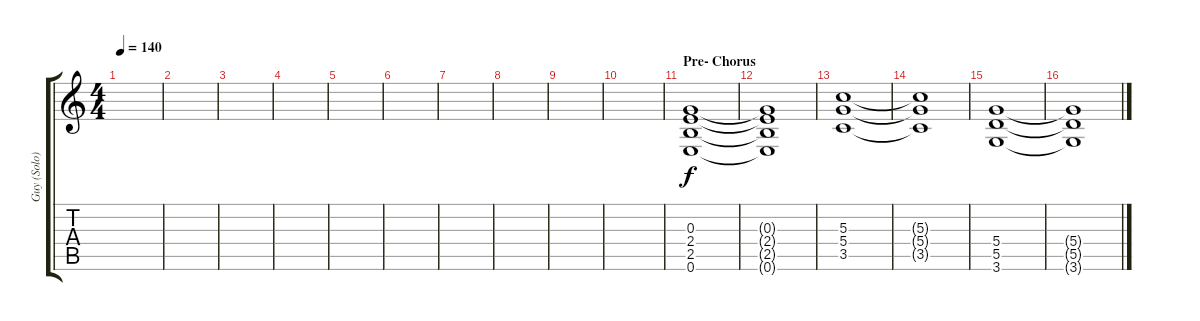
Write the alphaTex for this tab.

\track ("Guy (Solo)" "Guy (Solo)") {instrument overdrivenguitar}
\staff {score tabs}
\tuning (E4 B3 G3 D3 A2 E2) {hide}
\ts (4 4)
\tempo 140
\clef g2
\ks c
|
|
|
|
|
|
|
|
|
|
\section ("" "Pre- Chorus")
(0.3 2.4 2.5 0.6).1 |
(0.3{t} 2.4{t} 2.5{t} 0.6{t}).1 |
(5.3 5.4 3.5).1 |
(5.3{t} 5.4{t} 3.5{t}).1 |
(5.4 5.5 3.6).1 |
(5.4{t} 5.5{t} 3.6{t}).1
